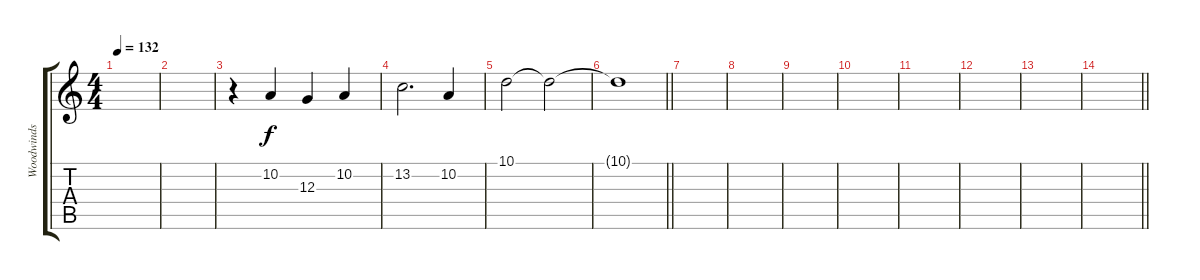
\track ("Woodwinds" "Woodwinds") {instrument clarinet}
\staff {score tabs}
\tuning (E4 B3 G3 D3 A2 E2) {hide}
\ts (4 4)
\tempo 132
\clef g2
\ks c
|
|
r.4 10.2.4{volume 9 instrument oboe} 12.3.4 10.2.4 |
13.2.2{d} 10.2.4 |
10.1.2 10.1{t}.2{volume 0} |
\barLineRight lightlight
10.1{t}.1 |
\section ("" "")
|
|
|
|
|
|
|
\barLineRight lightlight
